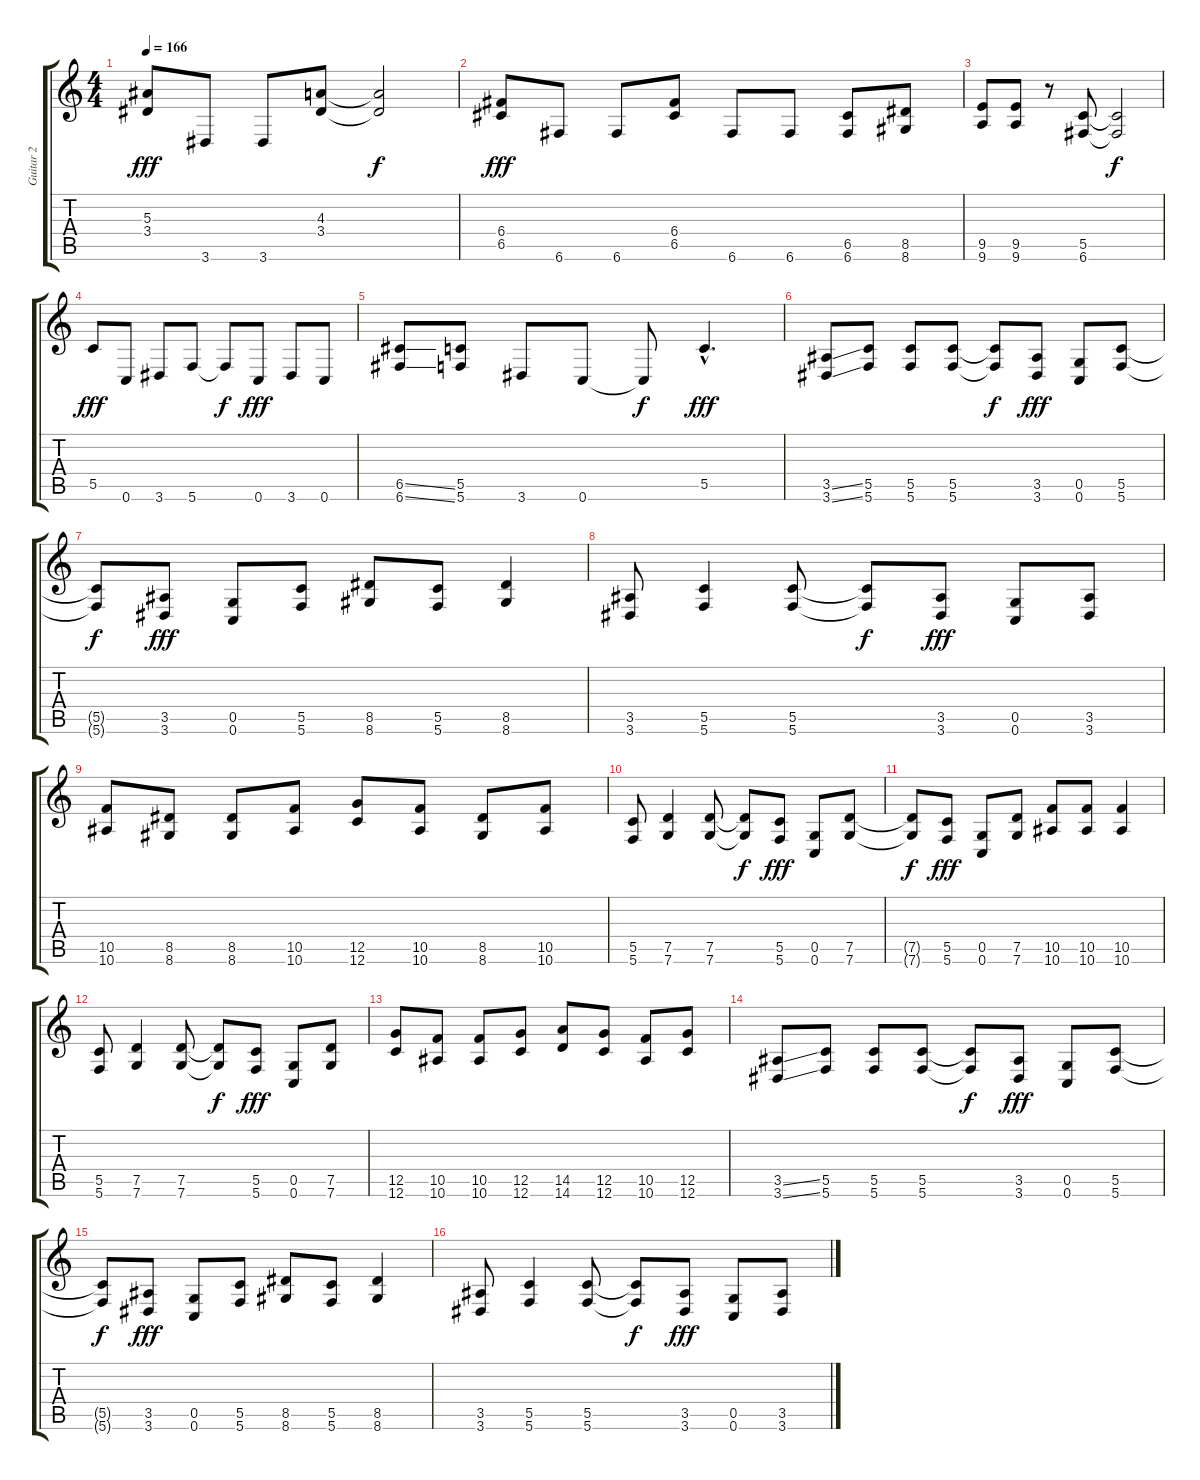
\track ("Guitar 2" "Guitar 2") {instrument distortionguitar}
\staff {score tabs}
\tuning (D4 A3 F3 C3 G2 C2) {hide}
\ts (4 4)
\tempo 166
\clef g2
\ks c
(5.3 3.4).8{dy fff} 3.6.8 3.6.8 (4.3 3.4).8 (4.3{t} 3.4{t}).2{dy f} |
(6.4 6.5).8{dy fff} 6.6.8 6.6.8 (6.4 6.5).8 6.6.8 6.6.8 (6.5 6.6).8 (8.5 8.6).8 |
(9.5 9.6).8 (9.5 9.6).8 r.8 (5.5 6.6).8 (5.5{t} 6.6{t}).2{dy f} |
5.5.8{dy fff} 0.6.8 3.6.8 5.6.8 5.6{t}.8{dy f} 0.6.8{dy fff} 3.6.8 0.6.8 |
(6.5{ss} 6.6{ss}).8 (5.5 5.6).8 3.6.8 0.6.8 0.6{t}.8{dy f} 5.5{hac}.4{d dy fff} |
(3.5{ss} 3.6{ss}).8 (5.5 5.6).8 (5.5 5.6).8 (5.5 5.6).8 (5.5{t} 5.6{t}).8{dy f} (3.5 3.6).8{dy fff} (0.5 0.6).8 (5.5 5.6).8 |
(5.5{t} 5.6{t}).8{dy f} (3.5 3.6).8{dy fff} (0.5 0.6).8 (5.5 5.6).8 (8.5 8.6).8 (5.5 5.6).8 (8.5 8.6).4 |
(3.5 3.6).8 (5.5 5.6).4 (5.5 5.6).8 (5.5{t} 5.6{t}).8{dy f} (3.5 3.6).8{dy fff} (0.5 0.6).8 (3.5 3.6).8 |
(10.5 10.6).8 (8.5 8.6).8 (8.5 8.6).8 (10.5 10.6).8 (12.5 12.6).8 (10.5 10.6).8 (8.5 8.6).8 (10.5 10.6).8 |
(5.5 5.6).8 (7.5 7.6).4 (7.5 7.6).8 (7.5{t} 7.6{t}).8{dy f} (5.5 5.6).8{dy fff} (0.5 0.6).8 (7.5 7.6).8 |
(7.5{t} 7.6{t}).8{dy f} (5.5 5.6).8{dy fff} (0.5 0.6).8 (7.5 7.6).8 (10.5 10.6).8 (10.5 10.6).8 (10.5 10.6).4 |
(5.5 5.6).8 (7.5 7.6).4 (7.5 7.6).8 (7.5{t} 7.6{t}).8{dy f} (5.5 5.6).8{dy fff} (0.5 0.6).8 (7.5 7.6).8 |
(12.5 12.6).8 (10.5 10.6).8 (10.5 10.6).8 (12.5 12.6).8 (14.5 14.6).8 (12.5 12.6).8 (10.5 10.6).8 (12.5 12.6).8 |
(3.5{ss} 3.6{ss}).8 (5.5 5.6).8 (5.5 5.6).8 (5.5 5.6).8 (5.5{t} 5.6{t}).8{dy f} (3.5 3.6).8{dy fff} (0.5 0.6).8 (5.5 5.6).8 |
(5.5{t} 5.6{t}).8{dy f} (3.5 3.6).8{dy fff} (0.5 0.6).8 (5.5 5.6).8 (8.5 8.6).8 (5.5 5.6).8 (8.5 8.6).4 |
(3.5 3.6).8 (5.5 5.6).4 (5.5 5.6).8 (5.5{t} 5.6{t}).8{dy f} (3.5 3.6).8{dy fff} (0.5 0.6).8 (3.5 3.6).8
